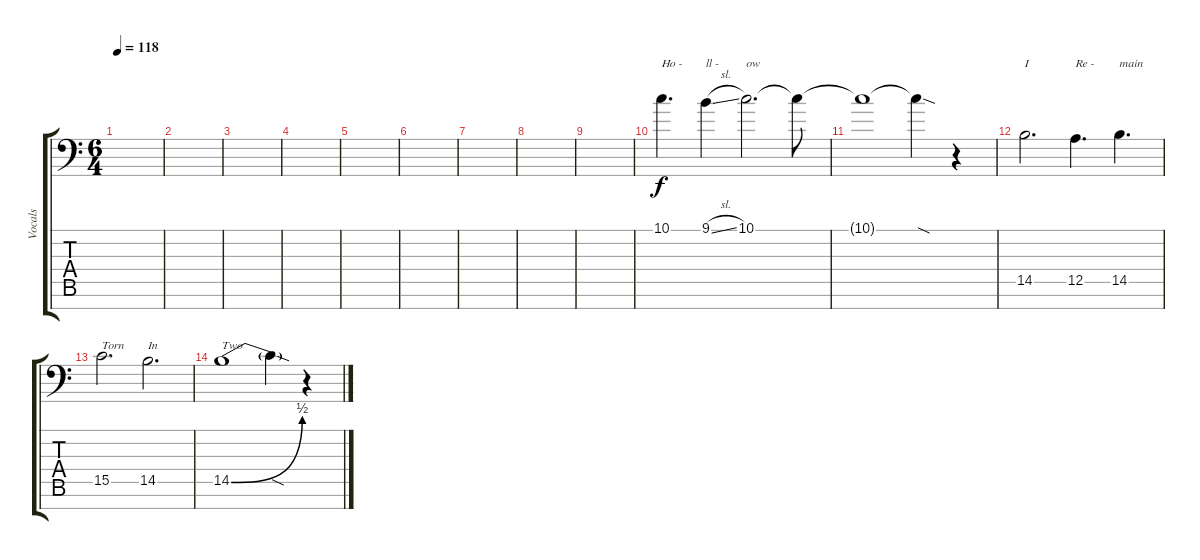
\track ("Vocals" "Vocals") {instrument bassoon}
\staff {score tabs}
\tuning (D4 A3 E3 D3 A2 E2 A1) {hide}
\ts (6 4)
\tempo 118
\clef f4
\ks c
|
\section ("" "")
|
|
|
|
|
|
|
|
10.1.4{d txt "Ho - "} 9.1{sl}.4{txt "ll - "} 10.1.2{d txt "ow"} 10.1{t}.8 |
10.1{t}.1 10.1{sod t}.4 r.4 |
14.5.2{d txt "I"} 12.5.4{d txt "Re - "} 14.5.4{d txt "main"} |
15.5.2{d txt "Torn"} 14.5.2{d txt "In"} |
\section ("" "")
14.5{be (bend 0 0 60 2)}.1{txt "Two"} 14.5{sod t}.4 r.4
